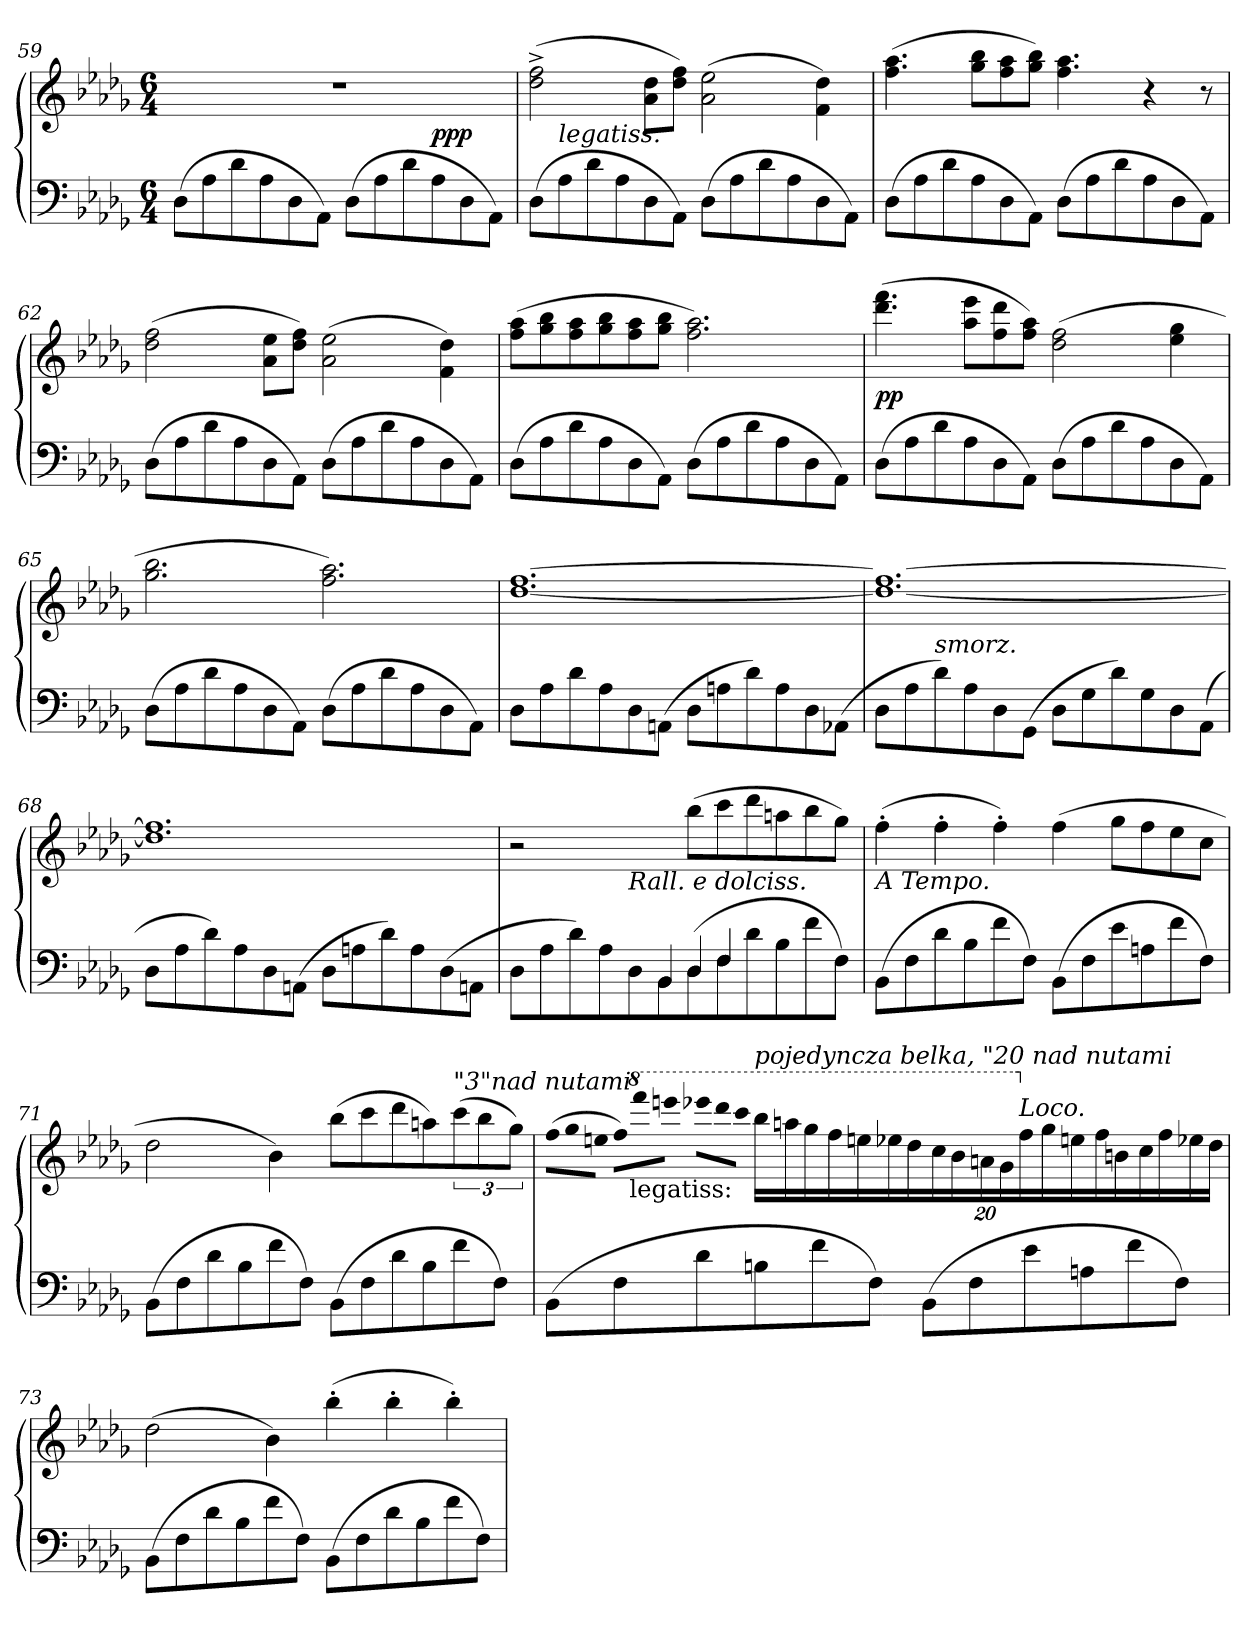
**kern	**kern	**dynam
*part1	*part1	*part1
*staff2	*staff1	*staff1/2
*clefF4	*clefG2	*
*k[b-e-a-d-g-]	*k[b-e-a-d-g-]	*
*M6/4	*M6/4	*
=59	=59	=59
*	*^	*
(>8D-L	1.r	1ryy	.
8A-	.	.	.
8d-	.	.	.
8A-	.	.	.
8D-	.	.	.
8AA-J)	.	.	.
(>8D-L	.	.	.
8A-	.	.	.
8d-	.	8ryy	.
8A-	.	4.ryy	ppp
8D-	.	.	.
8AA-J)	.	.	.
*	*v	*v	*
=60	=60	=60
(>8D-L	(2dd-^ 2ff^	.
!LO:TX:a:i:t=legatiss.	!	!
8A-	.	.
8d-	.	.
8A-	.	.
8D-	8a- 8dd-L	.
8AA-J)	8dd- 8ffJ)	.
(>8D-L	(2a- 2ee-	.
8A-	.	.
8d-	.	.
8A-	.	.
8D-	4f\ 4dd-\)	.
8AA-J)	.	.
=61	=61	=61
(>8D-L	(4.ff 4.aa-	.
8A-	.	.
8d-	.	.
8A-	8gg- 8bb-L	.
8D-	8ff 8aa-	.
8AA-J)	8gg- 8bb-J)	.
(8D-L	4.ff 4.aa-	.
8A-	.	.
8d-	.	.
8A-	4r	.
8D-	.	.
8AA-J)	8r	.
=62	=62	=62
(>8D-L	(2dd- 2ff	.
8A-	.	.
8d-	.	.
8A-	.	.
8D-	8a- 8ee-L	.
8AA-J)	8dd- 8ffJ)	.
(>8D-L	(2a- 2ee-	.
8A-	.	.
8d-	.	.
8A-	.	.
8D-	4f\ 4dd-\)	.
8AA-J)	.	.
=63	=63	=63
(8D-L	(8ff 8aa-L	.
8A-	8gg- 8bb-	.
8d-	8ff 8aa-	.
8A-	8gg- 8bb-	.
8D-	8ff 8aa-	.
8AA-J)	8gg- 8bb-J	.
(8D-L	2.ff 2.aa-)	.
8A-	.	.
8d-	.	.
8A-	.	.
8D-	.	.
8AA-J)	.	.
=64	=64	=64
(8D-L	(4.ddd- 4.fff	pp
8A-	.	.
8d-	.	.
8A-	8aa- 8eee-L	.
8D-	8ff 8ddd-	.
8AA-J)	8ff 8aa-J)	.
(8D-L	(2dd- 2ff	.
8A-	.	.
8d-	.	.
8A-	.	.
8D-	4ee- 4gg-	.
8AA-J)	.	.
=65	=65	=65
(8D-L	2.gg- 2.bb-	.
8A-	.	.
8d-	.	.
8A-	.	.
8D-	.	.
8AA-J)	.	.
(8D-L	2.ff 2.aa-)	.
8A-	.	.
8d-	.	.
8A-	.	.
8D-	.	.
8AA-J)	.	.
=66	=66	=66
!	!	!LO:DY:b=2
8D-L	[>1.dd- [1.ff	p fz
8A-	.	.
8d-	.	.
8A-	.	.
8D-	.	.
(8AAnJ	.	.
8D-L	.	.
8An	.	.
8d-)	.	.
8A	.	.
8D-	.	.
(>8AA-XJ	.	.
=67	=67	=67
8D-L	1.dd-_ 1.ff_	.
8A-	.	.
!LO:TX:a:i:t=smorz.	!	!
8d-)	.	.
8A-	.	.
8D-	.	.
(8GG-J	.	.
8D-L	.	.
8G-	.	.
8d-)	.	.
8G-	.	.
8D-	.	.
(8AA-J	.	.
=68	=68	=68
8D-L	1.dd-] 1.ff]	.
8A-	.	.
8d-)	.	.
8A-	.	.
8D-	.	.
(8AAnJ	.	.
8D-L	.	.
8An	.	.
8d-)	.	.
8A	.	.
(>8D-	.	.
8AAnJ	.	.
=69	=69	=69
*^	*	*
8D-\L	2ryy	2r	.
8A-	.	.	.
8d-)	.	.	.
8A-	.	.	.
!LO:TX:a:i:t=Rall. e dolciss.	!	!	!
8D-	8ryy	4ryy	.
!LO:N:vis=4	!LO:N:vis=4	!	!
8BB-	8BB-/	.	.
!LO:N:vis=4	!LO:N:vis=4	!	!
(>8D-	8D-/	(8bb-L	.
8F	4F/	8ccc	.
8d-\	.	8ddd-	.
8B-	4.ryy	8aan	.
8f	.	8bb-	.
8FJ)	.	8gg-J)	.
*v	*v	*	*
=70	=70	=70
!	!LO:TX:b:i:t=A Tempo.	!
(>8BB-L	(4ff'	.
8F	.	.
8d-	4ff'	.
8B-	.	.
8f	4ff')	.
8FJ)	.	.
(>8BB-L	(4ff	.
8F	.	.
8e-	8gg-L	.
8An	8ff	.
8f	8ee-	.
8FJ)	8ccJ	.
=71	=71	=71
(>8BB-L	2dd-	.
8F	.	.
8d-	.	.
8B-	.	.
8f	4b-)	.
8FJ)	.	.
(>8BB-L	(>8bb-L	.
8F	8ccc	.
8d-	8ddd-	.
8B-	8aan)	.
!	!LO:TX:a:i:t="3"nad nutami	!
8f	(12ccc	.
.	12bb-	.
8FJ)	.	.
.	12gg-J)	.
=72	=72	=72
*	*Xtuplet	*
!	!LO:N:vis=8	!
(8BB-L	(24ffL	.
!	!LO:N:vis=8	!
.	24gg-	.
!	!LO:N:vis=8	!
.	24eenJ	.
!	!LO:N:vis=8	!
8F	24ffL)	.
*	*8va	*
!	!LO:TX:b:t=legatiss&colon;	!
!	!LO:N:vis=8	!
.	24ffff	.
!	!LO:N:vis=8	!
.	24eeeenJ	.
!	!LO:N:vis=8	!
8d-	24eeee-XL	.
!	!LO:N:vis=8	!
.	24dddd-	.
!	!LO:N:vis=8	!
.	24ccccJ	.
*	*tuplet	*
!	!LO:TX:a:i:t=pojedyncza belka, "20 nad nutami	!
8Bn	160%9bbb-LL	.
.	160%9aaan	.
.	160%9ggg-	.
8f	.	.
.	160%9fff	.
.	160%9eeen	.
8FJ)	.	.
.	160%9eee-X	.
.	160%9ddd-	.
(8BB-L	.	.
.	160%9ccc	.
.	160%9bb-	.
8F	.	.
.	160%9aan	.
.	160%9gg-	.
*	*X8va	*
!	!LO:TX:a:i:t=Loco.	!
.	160%9ff	.
8e-	.	.
.	160%9gg-	.
.	160%9een	.
8An	.	.
.	160%9ff	.
.	160%9bn	.
8f	.	.
.	160%9cc	.
.	160%9ff	.
8FJ)	.	.
.	160%9ee-X	.
.	160%9dd-JJ	.
=73	=73	=73
(>8BB-L	(>2dd-	.
8F	.	.
8d-	.	.
8B-	.	.
8f	4b-)	.
8FJ)	.	.
(8BB-L	(4bb-'	.
8F	.	.
8d-	4bb-'	.
8B-	.	.
8f	4bb-')	.
8FJ)	.	.
=	=	=
*-	*-	*-
